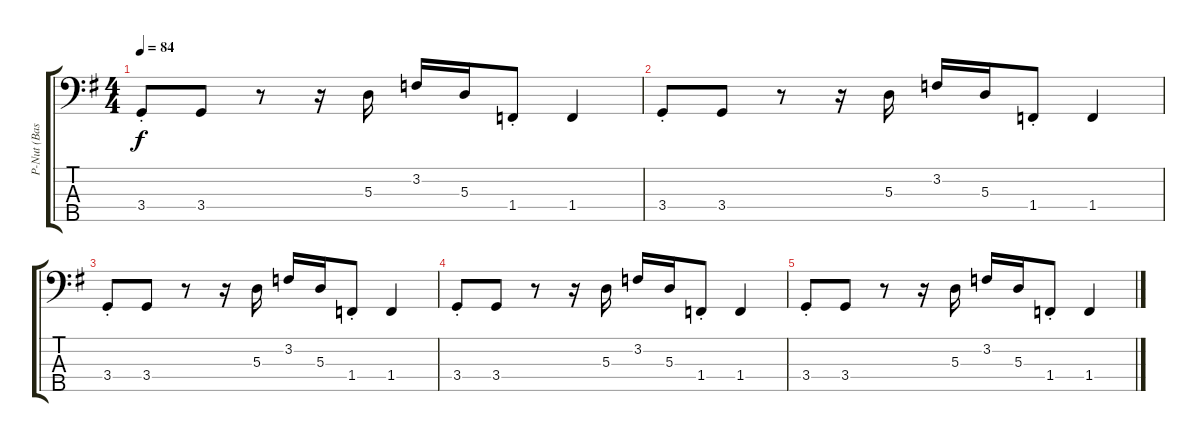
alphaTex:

\track ("P-Nut (Bass)" "P-Nut (Bas") {instrument electricbassfinger}
\staff {score tabs}
\tuning (G2 D2 A1 E1 B0) {hide}
\ts (4 4)
\tempo 84
\clef f4
\ks g
3.4{st}.8{dy f} 3.4.8 r.8 r.16 5.3.16 3.2.16 5.3.16 1.4{st}.8 1.4.4 |
3.4{st}.8 3.4.8 r.8 r.16 5.3.16 3.2.16 5.3.16 1.4{st}.8 1.4.4 |
3.4{st}.8 3.4.8 r.8 r.16 5.3.16 3.2.16 5.3.16 1.4{st}.8 1.4.4 |
3.4{st}.8 3.4.8 r.8 r.16 5.3.16 3.2.16 5.3.16 1.4{st}.8 1.4.4 |
3.4{st}.8 3.4.8 r.8 r.16 5.3.16 3.2.16 5.3.16 1.4{st}.8 1.4.4
